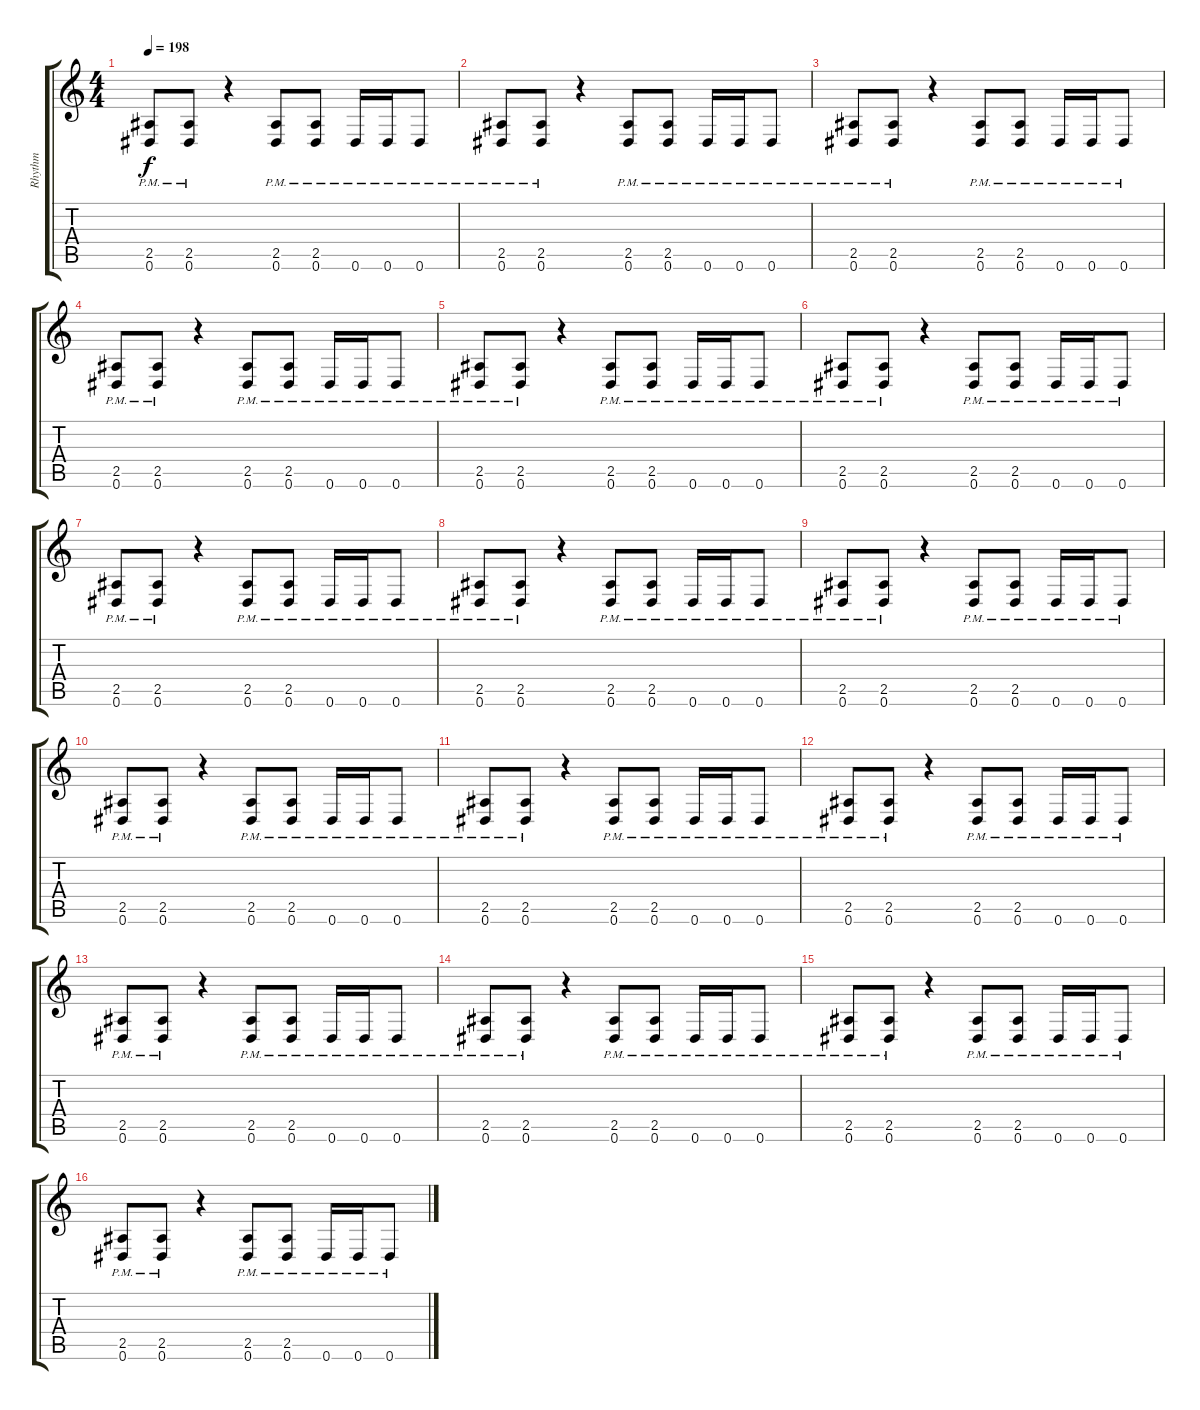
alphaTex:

\track ("Rhythm" "Rhythm") {instrument distortionguitar}
\staff {score tabs}
\tuning (Eb4 Bb3 Gb3 Db3 Ab2 Eb2) {hide}
\ts (4 4)
\tempo 198
\clef g2
\ks c
(2.5{pm} 0.6{pm}).8{dy f} (2.5{pm} 0.6{pm}).8 r.4 (2.5{pm} 0.6{pm}).8 (2.5{pm} 0.6{pm}).8 0.6{pm}.16 0.6{pm}.16 0.6{pm}.8 |
(2.5{pm} 0.6{pm}).8 (2.5{pm} 0.6{pm}).8 r.4 (2.5{pm} 0.6{pm}).8 (2.5{pm} 0.6{pm}).8 0.6{pm}.16 0.6{pm}.16 0.6{pm}.8 |
(2.5{pm} 0.6{pm}).8 (2.5{pm} 0.6{pm}).8 r.4 (2.5{pm} 0.6{pm}).8 (2.5{pm} 0.6{pm}).8 0.6{pm}.16 0.6{pm}.16 0.6{pm}.8 |
(2.5{pm} 0.6{pm}).8 (2.5{pm} 0.6{pm}).8 r.4 (2.5{pm} 0.6{pm}).8 (2.5{pm} 0.6{pm}).8 0.6{pm}.16 0.6{pm}.16 0.6{pm}.8 |
(2.5{pm} 0.6{pm}).8 (2.5{pm} 0.6{pm}).8 r.4 (2.5{pm} 0.6{pm}).8 (2.5{pm} 0.6{pm}).8 0.6{pm}.16 0.6{pm}.16 0.6{pm}.8 |
(2.5{pm} 0.6{pm}).8 (2.5{pm} 0.6{pm}).8 r.4 (2.5{pm} 0.6{pm}).8 (2.5{pm} 0.6{pm}).8 0.6{pm}.16 0.6{pm}.16 0.6{pm}.8 |
(2.5{pm} 0.6{pm}).8 (2.5{pm} 0.6{pm}).8 r.4 (2.5{pm} 0.6{pm}).8 (2.5{pm} 0.6{pm}).8 0.6{pm}.16 0.6{pm}.16 0.6{pm}.8 |
(2.5{pm} 0.6{pm}).8 (2.5{pm} 0.6{pm}).8 r.4 (2.5{pm} 0.6{pm}).8 (2.5{pm} 0.6{pm}).8 0.6{pm}.16 0.6{pm}.16 0.6{pm}.8 |
(2.5{pm} 0.6{pm}).8 (2.5{pm} 0.6{pm}).8 r.4 (2.5{pm} 0.6{pm}).8 (2.5{pm} 0.6{pm}).8 0.6{pm}.16 0.6{pm}.16 0.6{pm}.8 |
(2.5{pm} 0.6{pm}).8 (2.5{pm} 0.6{pm}).8 r.4 (2.5{pm} 0.6{pm}).8 (2.5{pm} 0.6{pm}).8 0.6{pm}.16 0.6{pm}.16 0.6{pm}.8 |
(2.5{pm} 0.6{pm}).8 (2.5{pm} 0.6{pm}).8 r.4 (2.5{pm} 0.6{pm}).8 (2.5{pm} 0.6{pm}).8 0.6{pm}.16 0.6{pm}.16 0.6{pm}.8 |
(2.5{pm} 0.6{pm}).8 (2.5{pm} 0.6{pm}).8 r.4 (2.5{pm} 0.6{pm}).8 (2.5{pm} 0.6{pm}).8 0.6{pm}.16 0.6{pm}.16 0.6{pm}.8 |
(2.5{pm} 0.6{pm}).8 (2.5{pm} 0.6{pm}).8 r.4 (2.5{pm} 0.6{pm}).8 (2.5{pm} 0.6{pm}).8 0.6{pm}.16 0.6{pm}.16 0.6{pm}.8 |
(2.5{pm} 0.6{pm}).8 (2.5{pm} 0.6{pm}).8 r.4 (2.5{pm} 0.6{pm}).8 (2.5{pm} 0.6{pm}).8 0.6{pm}.16 0.6{pm}.16 0.6{pm}.8 |
(2.5{pm} 0.6{pm}).8 (2.5{pm} 0.6{pm}).8 r.4 (2.5{pm} 0.6{pm}).8 (2.5{pm} 0.6{pm}).8 0.6{pm}.16 0.6{pm}.16 0.6{pm}.8 |
(2.5{pm} 0.6{pm}).8 (2.5{pm} 0.6{pm}).8 r.4 (2.5{pm} 0.6{pm}).8 (2.5{pm} 0.6{pm}).8 0.6{pm}.16 0.6{pm}.16 0.6{pm}.8
